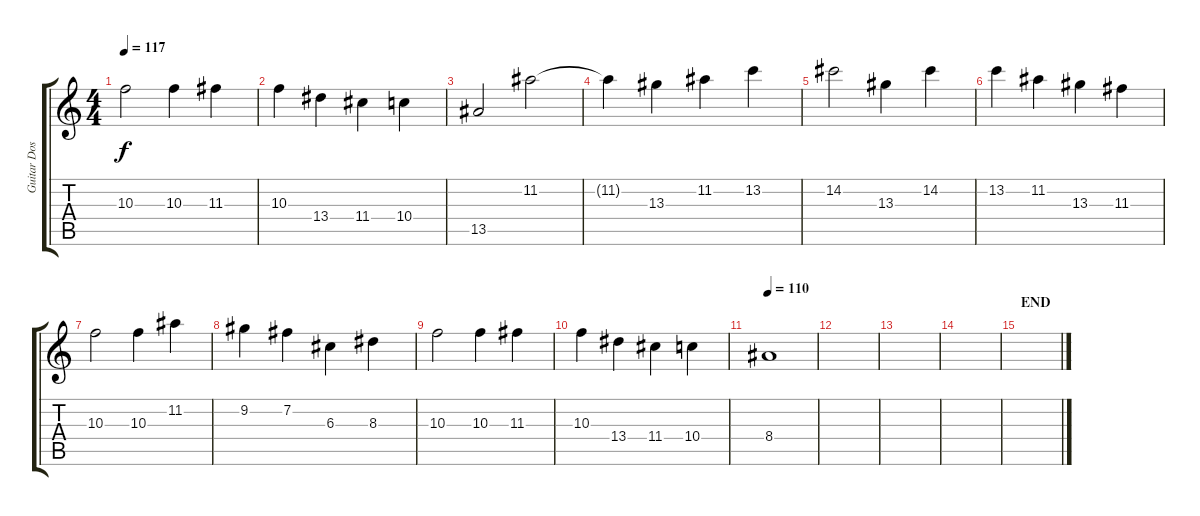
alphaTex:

\track ("Guitar Dos" "Guitar Dos") {instrument electricguitarclean}
\staff {score tabs}
\tuning (E4 B3 G3 D3 A2 E2) {hide}
\ts (4 4)
\tempo 117
\clef g2
\ks c
10.3.2{dy f} 10.3.4 11.3.4 |
10.3.4 13.4.4 11.4.4 10.4.4 |
13.5.2 11.2.2 |
11.2{t}.4 13.3.4 11.2.4 13.2.4 |
14.2.2 13.3.4 14.2.4 |
13.2.4 11.2.4 13.3.4 11.3.4 |
10.3.2 10.3.4 11.2.4 |
9.2.4 7.2.4 6.3.4 8.3.4 |
10.3.2 10.3.4 11.3.4 |
10.3.4 13.4.4 11.4.4 10.4.4 |
\tempo 110
8.4.1 |
|
|
|
\section ("" "END")
